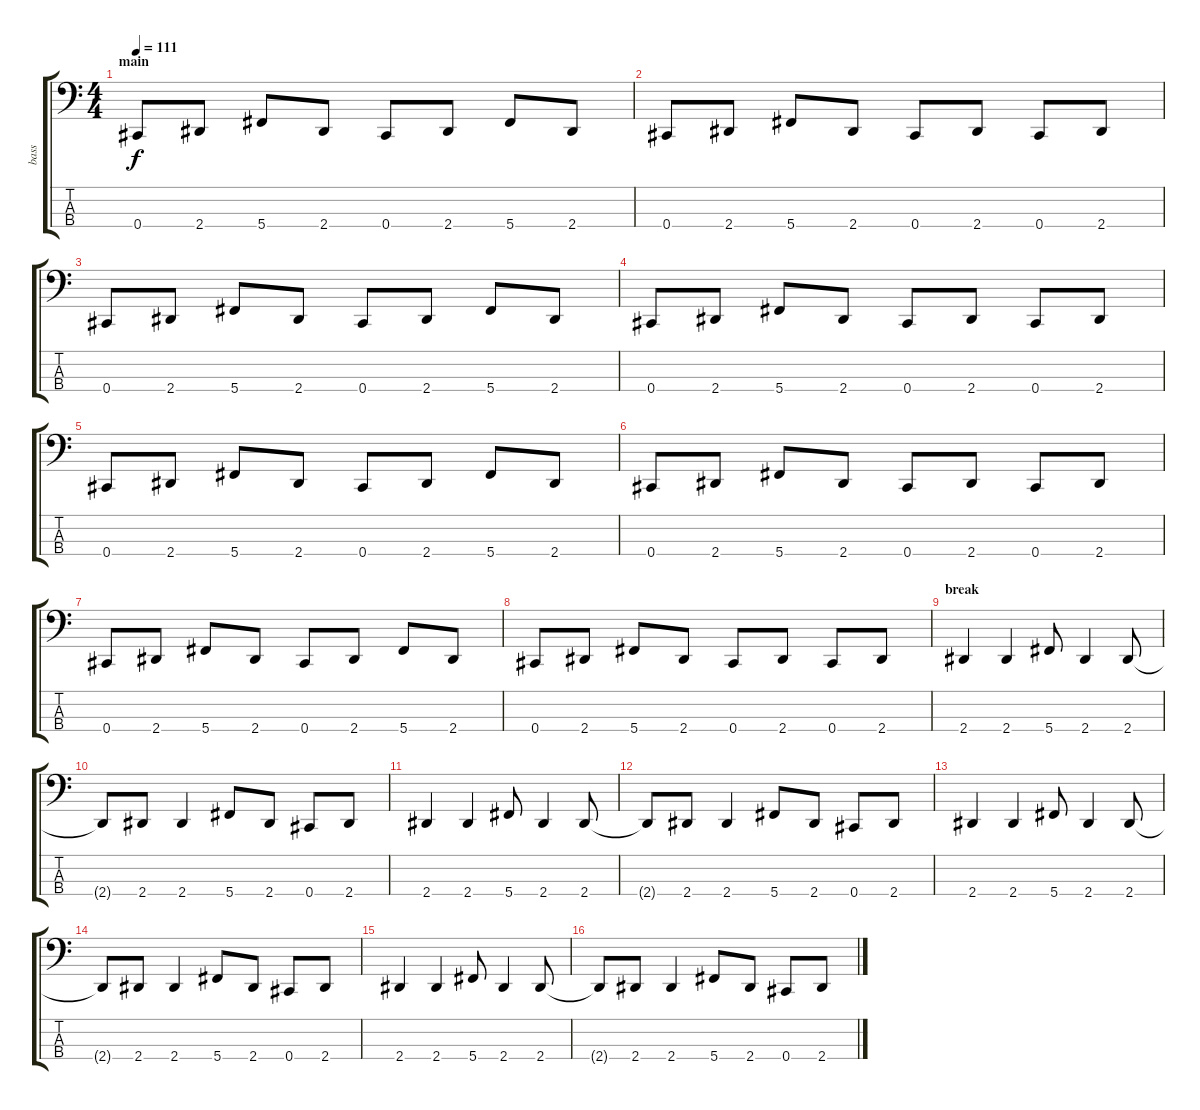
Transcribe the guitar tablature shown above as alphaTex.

\track ("bass" "bass") {instrument electricbassfinger}
\staff {score tabs}
\tuning (Gb2 Db2 Ab1 Db1) {hide}
\ts (4 4)
\section ("" "main")
\tempo 111
\clef f4
\ks c
0.4.8{dy f} 2.4.8 5.4.8 2.4.8 0.4.8 2.4.8 5.4.8 2.4.8 |
0.4.8 2.4.8 5.4.8 2.4.8 0.4.8 2.4.8 0.4.8 2.4.8 |
0.4.8 2.4.8 5.4.8 2.4.8 0.4.8 2.4.8 5.4.8 2.4.8 |
0.4.8 2.4.8 5.4.8 2.4.8 0.4.8 2.4.8 0.4.8 2.4.8 |
0.4.8 2.4.8 5.4.8 2.4.8 0.4.8 2.4.8 5.4.8 2.4.8 |
0.4.8 2.4.8 5.4.8 2.4.8 0.4.8 2.4.8 0.4.8 2.4.8 |
0.4.8 2.4.8 5.4.8 2.4.8 0.4.8 2.4.8 5.4.8 2.4.8 |
0.4.8 2.4.8 5.4.8 2.4.8 0.4.8 2.4.8 0.4.8 2.4.8 |
\section ("" "break")
2.4.4 2.4.4 5.4.8 2.4.4 2.4.8 |
2.4{t}.8 2.4.8 2.4.4 5.4.8 2.4.8 0.4.8 2.4.8 |
2.4.4 2.4.4 5.4.8 2.4.4 2.4.8 |
2.4{t}.8 2.4.8 2.4.4 5.4.8 2.4.8 0.4.8 2.4.8 |
2.4.4 2.4.4 5.4.8 2.4.4 2.4.8 |
2.4{t}.8 2.4.8 2.4.4 5.4.8 2.4.8 0.4.8 2.4.8 |
2.4.4 2.4.4 5.4.8 2.4.4 2.4.8 |
2.4{t}.8 2.4.8 2.4.4 5.4.8 2.4.8 0.4.8 2.4.8
